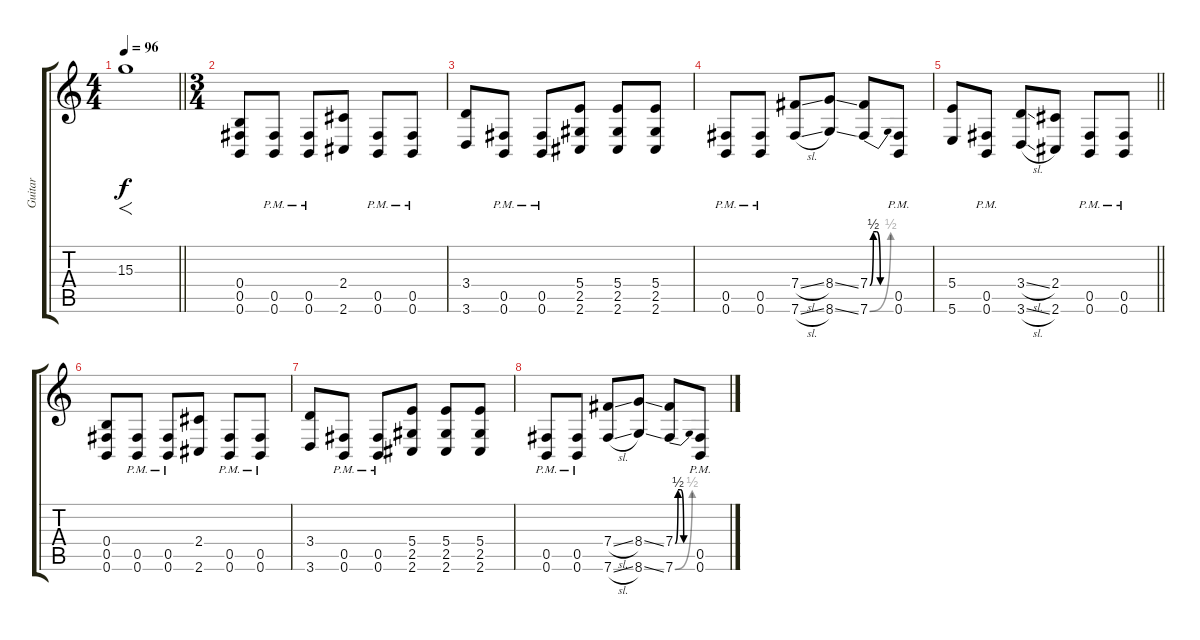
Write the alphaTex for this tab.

\track ("Guitar" "Guitar") {instrument distortionguitar}
\staff {score tabs}
\tuning (Db4 Ab3 E3 B2 Gb2 B1) {hide}
\ts (4 4)
\tempo 96
\clef g2
\barLineRight lightlight
\ks c
15.3.1{f dy f instrument reversecymbal} |
\ts (3 4)
\section ("" "")
(0.4 0.5 0.6).8{instrument distortionguitar} (0.5{pm} 0.6{pm}).8 (0.5{pm} 0.6{pm}).8 (2.4 2.6).8 (0.5{pm} 0.6{pm}).8 (0.5{pm} 0.6{pm}).8 |
(3.4 3.6).8 (0.5{pm} 0.6{pm}).8 (0.5{pm} 0.6{pm}).8 (5.4 2.5 2.6).8 (5.4 2.5 2.6).8 (5.4 2.5 2.6).8 |
(0.5{pm} 0.6{pm}).8 (0.5{pm} 0.6{pm}).8 (7.4{sl} 7.6{sl}).8 (8.4{ss} 8.6{ss}).8 (7.4{be (custom 0 0 10 2 20 2 30 0 60 0)} 7.6{be (bend 0 0 60 2)}).8 (0.5{pm} 0.6{pm}).8 |
\barLineRight lightlight
(5.4 5.6).8 (0.5{pm} 0.6{pm}).8 (3.4{sl} 3.6{sl}).8 (2.4 2.6).8 (0.5{pm} 0.6{pm}).8 (0.5{pm} 0.6{pm}).8 |
(0.4 0.5 0.6).8 (0.5{pm} 0.6{pm}).8 (0.5{pm} 0.6{pm}).8 (2.4 2.6).8 (0.5{pm} 0.6{pm}).8 (0.5{pm} 0.6{pm}).8 |
(3.4 3.6).8 (0.5{pm} 0.6{pm}).8 (0.5{pm} 0.6{pm}).8 (5.4 2.5 2.6).8 (5.4 2.5 2.6).8 (5.4 2.5 2.6).8 |
(0.5{pm} 0.6{pm}).8 (0.5{pm} 0.6{pm}).8 (7.4{sl} 7.6{sl}).8 (8.4{ss} 8.6{ss}).8 (7.4{be (custom 0 0 10 2 20 2 30 0 60 0)} 7.6{be (bend 0 0 60 2)}).8 (0.5{pm} 0.6{pm}).8
